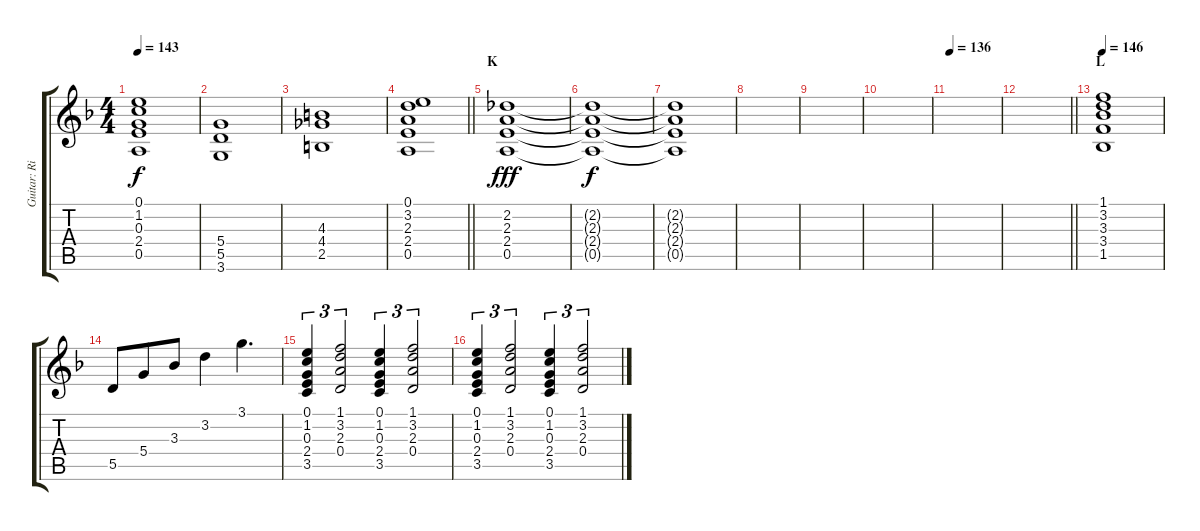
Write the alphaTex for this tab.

\track ("Guitar: Rik" "Guitar: Ri") {instrument electricguitarclean}
\staff {score tabs}
\tuning (E4 B3 G3 D3 A2 E2) {hide}
\ts (4 4)
\tempo 143
\clef g2
\ks f
(0.1{t} 1.2{t} 0.3{t} 2.4{t} 0.5{t}).1{dy f} |
(5.4 5.5 3.6).1 |
(4.3 4.4 2.5).1 |
\barLineRight lightlight
(0.1 3.2 2.3 2.4 0.5).1 |
\section ("" "K")
(2.2 2.3 2.4 0.5).1{dy fff volume 0} |
(2.2{t} 2.3{t} 2.4{t} 0.5{t}).1{dy f} |
(2.2{t} 2.3{t} 2.4{t} 0.5{t}).1 |
|
|
|
\tempo 136
|
\barLineRight lightlight
|
\section ("" "L")
\tempo 146
(1.1 3.2 3.3 3.4 1.5).1{volume 14 instrument acousticguitarsteel} |
5.5.8 5.4.8{beam merge} 3.3.8 3.2.4 3.1.4{d} |
(0.1 1.2 0.3 2.4 3.5).4{tu (3 2)} (1.1 3.2 2.3 0.4).2{tu (3 2)} (0.1 1.2 0.3 2.4 3.5).4{tu (3 2)} (1.1 3.2 2.3 0.4).2{tu (3 2)} |
(0.1 1.2 0.3 2.4 3.5).4{tu (3 2)} (1.1 3.2 2.3 0.4).2{tu (3 2)} (0.1 1.2 0.3 2.4 3.5).4{tu (3 2)} (1.1 3.2 2.3 0.4).2{tu (3 2)}
